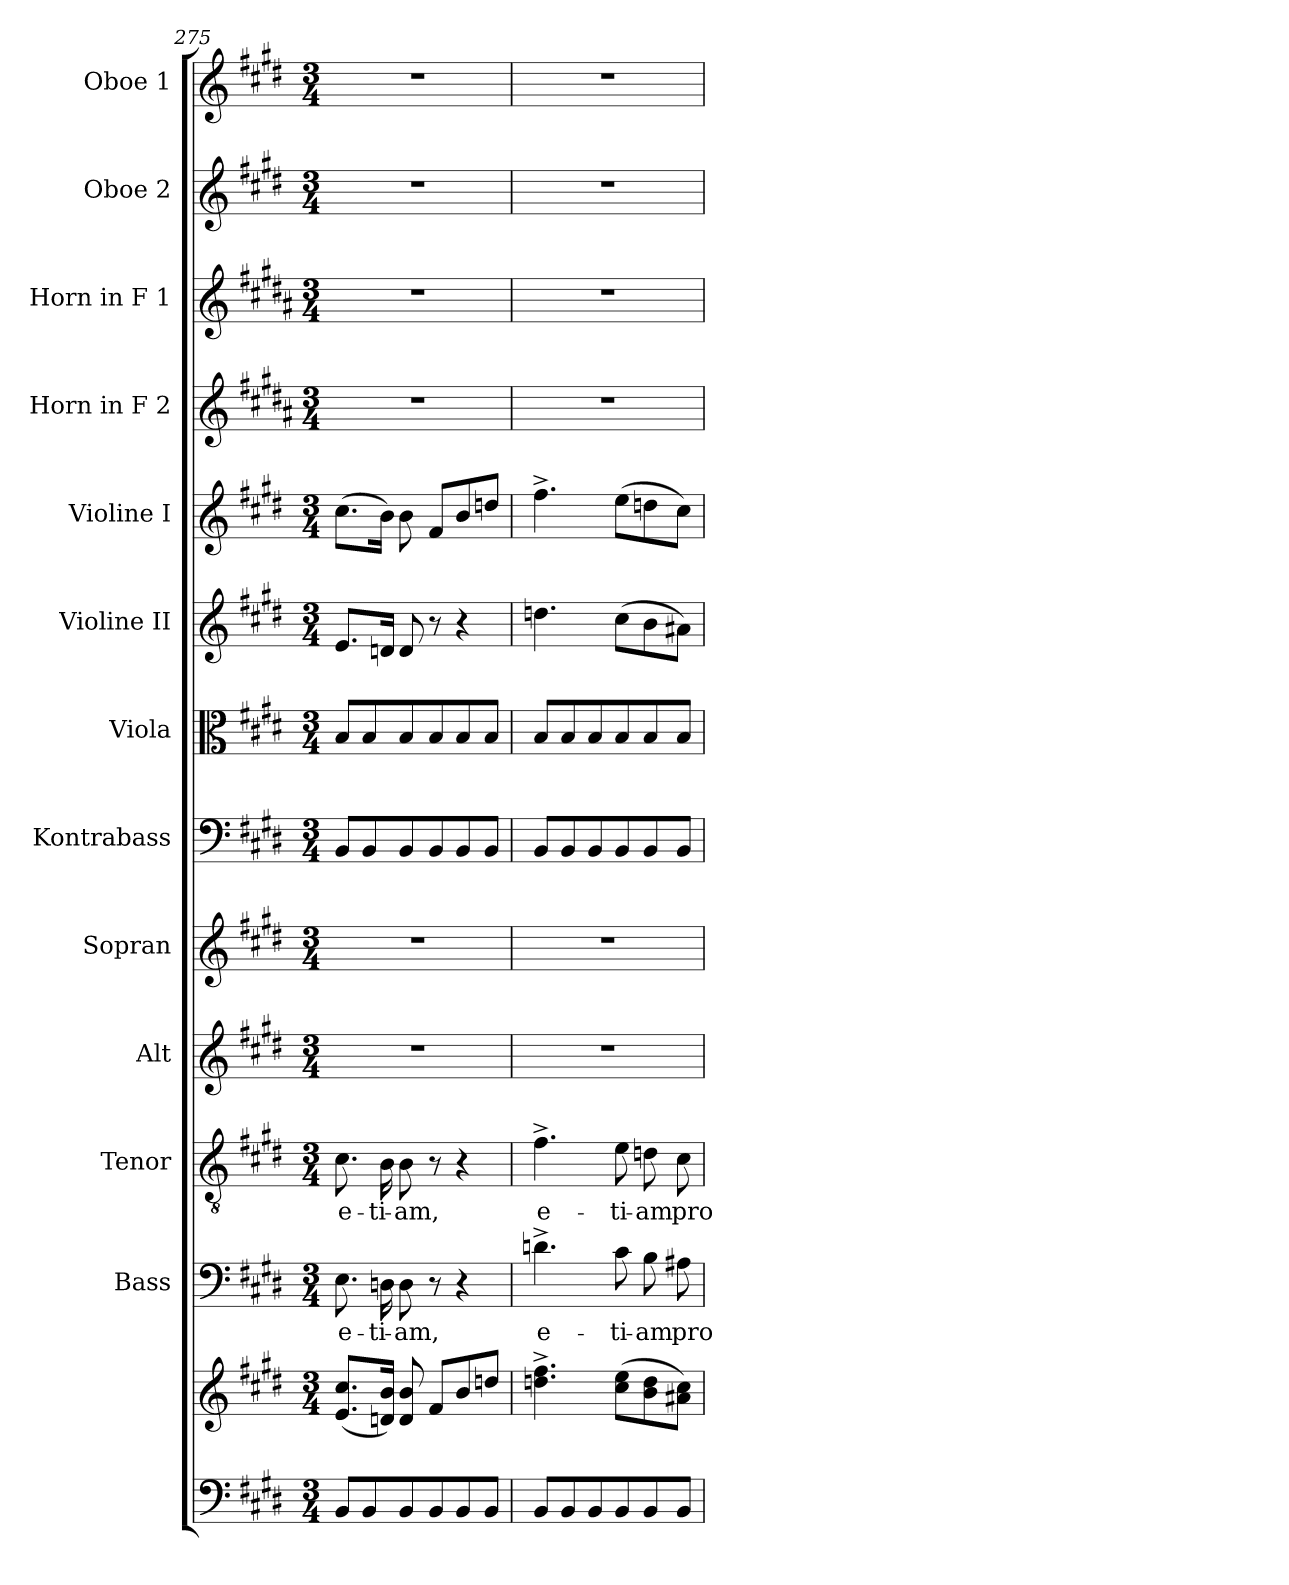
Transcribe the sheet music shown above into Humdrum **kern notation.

**kern	**kern	**kern	**text	**kern	**text	**kern	**kern	**kern	**kern	**kern	**kern	**kern	**kern	**kern	**kern
*part13	*part13	*part12	*part12	*part11	*part11	*part10	*part9	*part8	*part7	*part6	*part5	*part4	*part3	*part2	*part1
*staff14	*staff13	*staff12	*staff12	*staff11	*staff11	*staff10	*staff9	*staff8	*staff7	*staff6	*staff5	*staff4	*staff3	*staff2	*staff1
*	*	*I"Bass	*	*I"Tenor	*	*I"Alt	*I"Sopran	*I"Kontrabass	*I"Viola	*I"Violine II	*I"Violine I	*I"Horn in F 2	*I"Horn in F 1	*I"Oboe 2	*I"Oboe 1
*	*	*I'B.	*	*I'T.	*	*I'A.	*I'S.	*I'Kb.	*I'Vla.	*I'Vl. II	*I'Vl. I	*	*	*I'Ob.. 2	*I'Ob. 1
*clefF4	*clefG2	*clefF4	*	*clefGv2	*	*clefG2	*clefG2	*clefF4	*clefC3	*clefG2	*clefG2	*clefG2	*clefG2	*clefG2	*clefG2
*	*	*	*	*	*	*	*	*ITrd7c12	*	*	*	*ITrd4c7	*ITrd4c7	*	*
*k[f#c#g#d#]	*k[f#c#g#d#]	*k[f#c#g#d#]	*	*k[f#c#g#d#]	*	*k[f#c#g#d#]	*k[f#c#g#d#]	*k[f#c#g#d#]	*k[f#c#g#d#]	*k[f#c#g#d#]	*k[f#c#g#d#]	*k[f#c#g#d#]	*k[f#c#g#d#]	*k[f#c#g#d#]	*k[f#c#g#d#]
*E:	*E:	*E:	*	*E:	*	*E:	*E:	*E:	*E:	*E:	*E:	*E:	*E:	*E:	*E:
*M3/4	*M3/4	*M3/4	*	*M3/4	*	*M3/4	*M3/4	*M3/4	*M3/4	*M3/4	*M3/4	*M3/4	*M3/4	*M3/4	*M3/4
=275	=275	=275	=275	=275	=275	=275	=275	=275	=275	=275	=275	=275	=275	=275	=275
!	!	!	!LO:LY:b	!	!LO:LY:b	!	!	!	!	!	!	!	!	!	!
8BB/L	(<8.e/ 8.cc#/L	8.E\	e-	8.c#\	e-	2.r	2.r	8BBB/L	8B/L	8.e/L	(>8.cc#\L	2.r	2.r	2.r	2.r
8BB/	.	.	.	.	.	.	.	8BBB/	8B/	.	.	.	.	.	.
!	!	!	!LO:LY:b	!	!LO:LY:b	!	!	!	!	!	!	!	!	!	!
.	16dn/ 16b/Jk)	16Dn\	-ti-	16B\	-ti-	.	.	.	.	16dn/Jk	16b\Jk)	.	.	.	.
!	!	!	!LO:LY:b	!	!LO:LY:b	!	!	!	!	!	!	!	!	!	!
8BB/	8d/ 8b/	8D\	-am,	8B\	-am,	.	.	8BBB/	8B/	8d/	8b\	.	.	.	.
8BB/	8f#/L	8r	.	8r	.	.	.	8BBB/	8B/	8r	8f#/L	.	.	.	.
8BB/	8b/	4r	.	4r	.	.	.	8BBB/	8B/	4r	8b/	.	.	.	.
8BB/J	8ddn/J	.	.	.	.	.	.	8BBB/J	8B/J	.	8ddn/J	.	.	.	.
=276	=276	=276	=276	=276	=276	=276	=276	=276	=276	=276	=276	=276	=276	=276	=276
!	!	!	!LO:LY:b	!	!LO:LY:b	!	!	!	!	!	!	!	!	!	!
8BB/L	4.ddn\^> 4.ff#\^>	4.dn^>\	e-	4.f#^>\	e-	2.r	2.r	8BBB/L	8B/L	4.ddn\	4.ff#^>\	2.r	2.r	2.r	2.r
8BB/	.	.	.	.	.	.	.	8BBB/	8B/	.	.	.	.	.	.
8BB/	.	.	.	.	.	.	.	8BBB/	8B/	.	.	.	.	.	.
!	!	!	!LO:LY:b	!	!LO:LY:b	!	!	!	!	!	!	!	!	!	!
8BB/	(>8cc#\ 8ee\L	8c#\	-ti-	8e\	-ti-	.	.	8BBB/	8B/	(>8cc#\L	(>8ee\L	.	.	.	.
!	!	!	!LO:LY:b	!	!LO:LY:b	!	!	!	!	!	!	!	!	!	!
8BB/	8b\ 8dd\	8B\	-am	8dn\	-am	.	.	8BBB/	8B/	8b\	8ddn\	.	.	.	.
!	!	!	!LO:LY:b	!	!LO:LY:b	!	!	!	!	!	!	!	!	!	!
8BB/J	8a#X\ 8cc#\J)	8A#X\	pro	8c#\	pro	.	.	8BBB/J	8B/J	8a#X\J)	8cc#\J)	.	.	.	.
=	=	=	=	=	=	=	=	=	=	=	=	=	=	=	=
*-	*-	*-	*-	*-	*-	*-	*-	*-	*-	*-	*-	*-	*-	*-	*-
